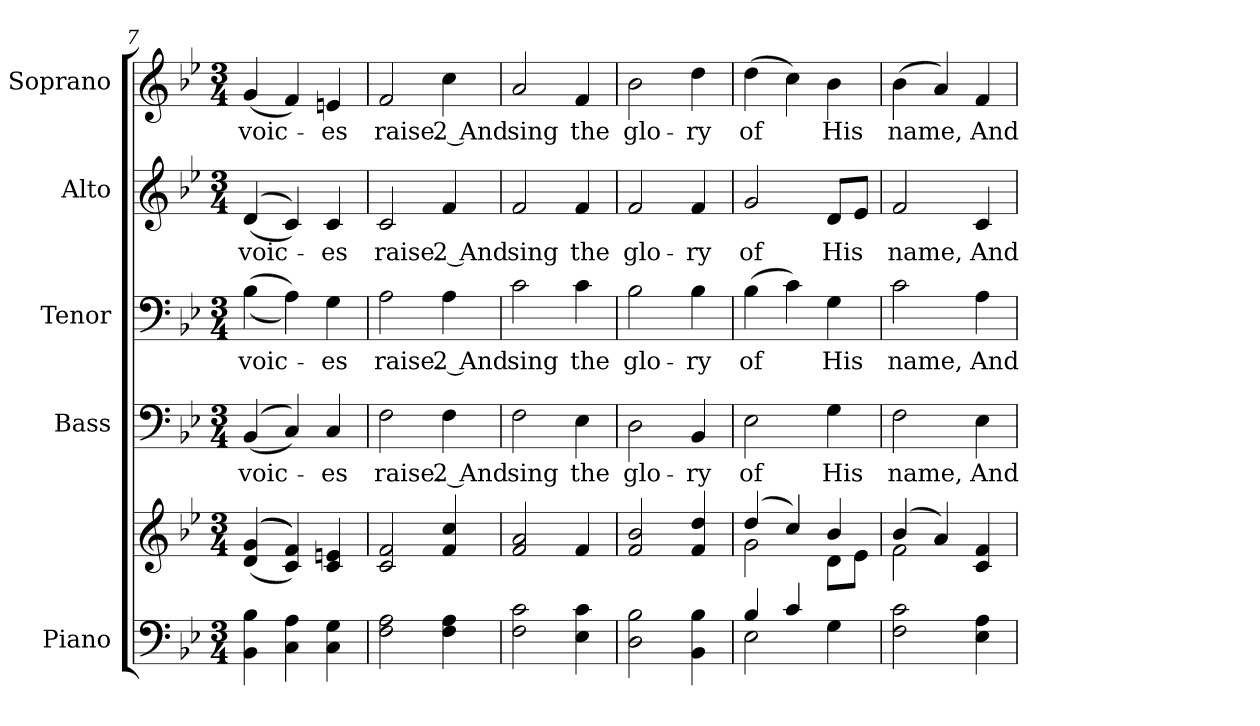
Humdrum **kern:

**kern	**kern	**kern	**text	**kern	**text	**kern	**text	**kern	**text
*part5	*part5	*part4	*part4	*part3	*part3	*part2	*part2	*part1	*part1
*staff6	*staff5	*staff4	*staff4	*staff3	*staff3	*staff2	*staff2	*staff1	*staff1
*I"Piano	*	*I"Bass	*	*I"Tenor	*	*I"Alto	*	*I"Soprano	*
*I'Pno.	*	*I'B.	*	*I'T.	*	*I'A.	*	*I'S.	*
!!LO:PB:g=z
*clefF4	*clefG2	*clefF4	*	*clefF4	*	*clefG2	*	*clefG2	*
*k[b-e-]	*k[b-e-]	*k[b-e-]	*	*k[b-e-]	*	*k[b-e-]	*	*k[b-e-]	*
*B-:	*B-:	*B-:	*	*B-:	*	*B-:	*	*B-:	*
*M3/4	*M3/4	*M3/4	*	*M3/4	*	*M3/4	*	*M3/4	*
=7	=7	=7	=7	=7	=7	=7	=7	=7	=7
!	!	!	!LO:LY:b:color=#000000	!	!	!	!	!	!
!	!	!	!	!	!LO:LY:b:color=#000000	!	!	!	!
!	!	!	!	!	!	!	!LO:LY:b:color=#000000	!	!
!	!	!	!	!	!	!	!	!	!LO:LY:b:color=#000000
4BB-i\ 4B-i	(((4di/ 4gi	((4BB-i/	voic-	((4B-i\	voic-	((4di/	voic-	(4gi/	voic-
4Ci\ 4Ai	4ci/ 4fi)))	4Ci/))	.	4Ai\))	.	4ci/))	.	4fi/)	.
!	!	!	!LO:LY:b:color=#000000	!	!	!	!	!	!
!	!	!	!	!	!LO:LY:b:color=#000000	!	!	!	!
!	!	!	!	!	!	!	!LO:LY:b:color=#000000	!	!
!	!	!	!	!	!	!	!	!	!LO:LY:b:color=#000000
4Ci\ 4Gi	4ci/ 4eni	4Ci/	-es	4Gi\	-es	4ci/	-es	4eni/	-es
=8	=8	=8	=8	=8	=8	=8	=8	=8	=8
!	!	!	!LO:LY:b:color=#000000	!	!	!	!	!	!
!	!	!	!	!	!LO:LY:b:color=#000000	!	!	!	!
!	!	!	!	!	!	!	!LO:LY:b:color=#000000	!	!
!	!	!	!	!	!	!	!	!	!LO:LY:b:color=#000000
2Fi\ 2Ai	2ci/ 2fi	2Fi\	raise.	2Ai\	raise.	2ci/	raise.	2fi/	raise.
!	!	!	!LO:LY:b:color=#000000	!	!	!	!	!	!
!	!	!	!	!	!LO:LY:b:color=#000000	!	!	!	!
!	!	!	!	!	!	!	!LO:LY:b:color=#000000	!	!
!	!	!	!	!	!	!	!	!	!LO:LY:b:color=#000000
4Fi\ 4Ai	4fi/ 4cci	4Fi\	2 And	4Ai\	2 And	4fi/	2 And	4cci\	2 And
=9	=9	=9	=9	=9	=9	=9	=9	=9	=9
!	!	!	!LO:LY:b:color=#000000	!	!	!	!	!	!
!	!	!	!	!	!LO:LY:b:color=#000000	!	!	!	!
!	!	!	!	!	!	!	!LO:LY:b:color=#000000	!	!
!	!	!	!	!	!	!	!	!	!LO:LY:b:color=#000000
2Fi\ 2ci	2fi/ 2ai	2Fi\	sing	2ci\	sing	2fi/	sing	2ai/	sing
!	!	!	!LO:LY:b:color=#000000	!	!	!	!	!	!
!	!	!	!	!	!LO:LY:b:color=#000000	!	!	!	!
!	!	!	!	!	!	!	!LO:LY:b:color=#000000	!	!
!	!	!	!	!	!	!	!	!	!LO:LY:b:color=#000000
4E-i\ 4ci	4fi/	4E-i\	the	4ci\	the	4fi/	the	4fi/	the
=10	=10	=10	=10	=10	=10	=10	=10	=10	=10
!	!	!	!LO:LY:b:color=#000000	!	!	!	!	!	!
!	!	!	!	!	!LO:LY:b:color=#000000	!	!	!	!
!	!	!	!	!	!	!	!LO:LY:b:color=#000000	!	!
!	!	!	!	!	!	!	!	!	!LO:LY:b:color=#000000
2Di\ 2B-i	2fi/ 2b-i	2Di\	glo-	2B-i\	glo-	2fi/	glo-	2b-i\	glo-
!	!	!	!LO:LY:b:color=#000000	!	!	!	!	!	!
!	!	!	!	!	!LO:LY:b:color=#000000	!	!	!	!
!	!	!	!	!	!	!	!LO:LY:b:color=#000000	!	!
!	!	!	!	!	!	!	!	!	!LO:LY:b:color=#000000
4BB-i\ 4B-i	4fi/ 4ddi	4BB-i/	-ry	4B-i\	-ry	4fi/	-ry	4ddi\	-ry
=11	=11	=11	=11	=11	=11	=11	=11	=11	=11
*^	*^	*	*	*	*	*	*	*	*
!	!	!	!	!	!LO:LY:b:color=#000000	!	!	!	!	!	!
!	!	!	!	!	!	!	!LO:LY:b:color=#000000	!	!	!	!
!	!	!	!	!	!	!	!	!	!LO:LY:b:color=#000000	!	!
!	!	!	!	!	!	!	!	!	!	!	!LO:LY:b:color=#000000
4B-i/	2E-i\	(4ddi/	2gi\	2E-i\	of	(4B-i\	of	2gi/	of	(4ddi\	of
4ci/	.	4cci/)	.	.	.	4ci\)	.	.	.	4cci\)	.
!	!	!	!	!	!LO:LY:b:color=#000000	!	!	!	!	!	!
!	!	!	!	!	!	!	!LO:LY:b:color=#000000	!	!	!	!
!	!	!	!	!	!	!	!	!	!LO:LY:b:color=#000000	!	!
!	!	!	!	!	!	!	!	!	!	!	!LO:LY:b:color=#000000
4Gi\	4ryy	4b-i/	8di\L	4Gi\	His	4Gi\	His	8di/L	His	4b-i\	His
.	.	.	8e-i\J	.	.	.	.	8e-i/J	.	.	.
*v	*v	*	*	*	*	*	*	*	*	*	*
=12	=12	=12	=12	=12	=12	=12	=12	=12	=12	=12
!	!	!	!	!LO:LY:b:color=#000000	!	!	!	!	!	!
!	!	!	!	!	!	!LO:LY:b:color=#000000	!	!	!	!
!	!	!	!	!	!	!	!	!LO:LY:b:color=#000000	!	!
!	!	!	!	!	!	!	!	!	!	!LO:LY:b:color=#000000
2Fi\ 2ci	(4b-i/	2fi\	2Fi\	name,	2ci\	name,	2fi/	name,	(4b-i\	name,
.	4ai/)	.	.	.	.	.	.	.	4ai/)	.
!	!	!	!	!LO:LY:b:color=#000000	!	!	!	!	!	!
!	!	!	!	!	!	!LO:LY:b:color=#000000	!	!	!	!
!	!	!	!	!	!	!	!	!LO:LY:b:color=#000000	!	!
!	!	!	!	!	!	!	!	!	!	!LO:LY:b:color=#000000
4E-i\ 4Ai	4ci/ 4fi	4ryy	4E-i\	And	4Ai\	And	4ci/	And	4fi/	And
*	*v	*v	*	*	*	*	*	*	*	*
=	=	=	=	=	=	=	=	=	=
*-	*-	*-	*-	*-	*-	*-	*-	*-	*-
